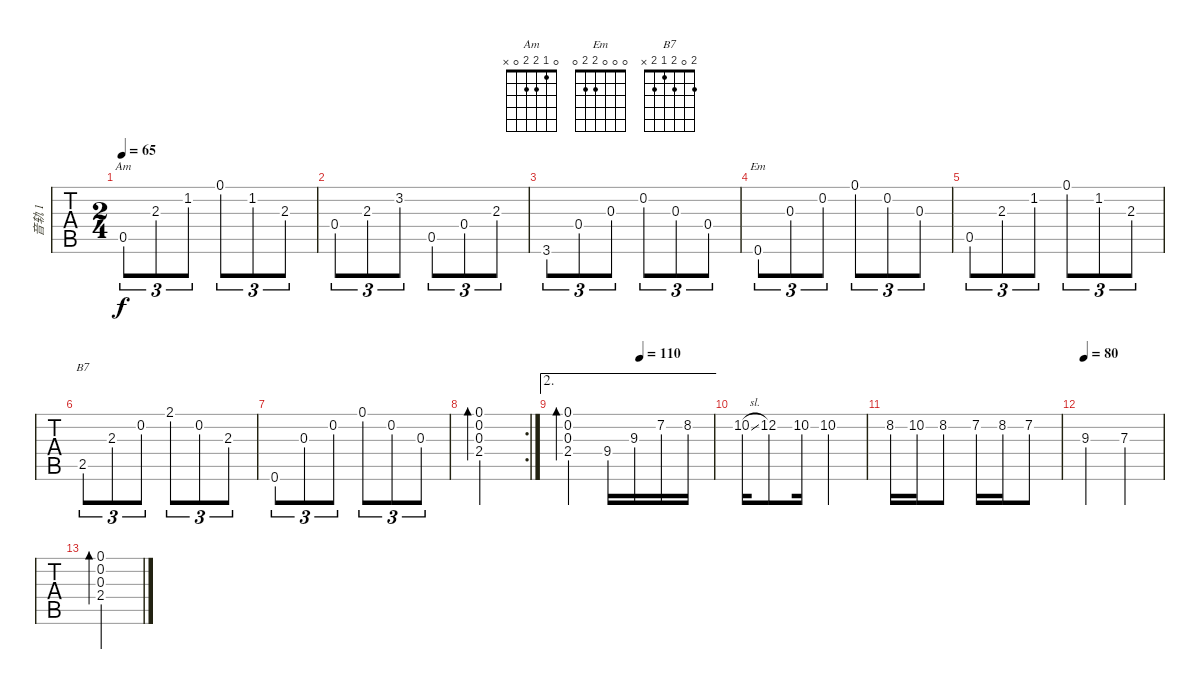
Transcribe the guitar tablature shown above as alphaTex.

\track ("音轨 1" "音轨 1") {instrument acousticguitarsteel}
\staff {tabs}
\tuning (E4 B3 G3 D3 A2 E2) {hide}
\chord ("Am" 0 1 2 2 0 x)
\chord ("Em" 0 0 0 2 2 0)
\chord ("B7" 2 0 2 1 2 x)
\ts (2 4)
\tempo 65
\clef g2
\ks g
0.5.8{tu (3 2) ch "Am" dy f} 2.3.8{tu (3 2)} 1.2.8{tu (3 2)} 0.1.8{tu (3 2)} 1.2.8{tu (3 2)} 2.3.8{tu (3 2)} |
0.4.8{tu (3 2) txt " "} 2.3.8{tu (3 2)} 3.2.8{tu (3 2)} 0.5.8{tu (3 2)} 0.4.8{tu (3 2)} 2.3.8{tu (3 2)} |
3.6.8{tu (3 2)} 0.4.8{tu (3 2)} 0.3.8{tu (3 2)} 0.2.8{tu (3 2)} 0.3.8{tu (3 2)} 0.4.8{tu (3 2)} |
0.6.8{tu (3 2) ch "Em"} 0.3.8{tu (3 2)} 0.2.8{tu (3 2)} 0.1.8{tu (3 2)} 0.2.8{tu (3 2)} 0.3.8{tu (3 2)} |
0.5.8{tu (3 2)} 2.3.8{tu (3 2)} 1.2.8{tu (3 2)} 0.1.8{tu (3 2)} 1.2.8{tu (3 2)} 2.3.8{tu (3 2)} |
2.5.8{tu (3 2) ch "B7"} 2.3.8{tu (3 2)} 0.2.8{tu (3 2)} 2.1.8{tu (3 2)} 0.2.8{tu (3 2)} 2.3.8{tu (3 2)} |
0.6.8{tu (3 2)} 0.3.8{tu (3 2)} 0.2.8{tu (3 2)} 0.1.8{tu (3 2)} 0.2.8{tu (3 2)} 0.3.8{tu (3 2)} |
\rc 2
(0.1 0.2 0.3 2.4).2{bd 240} |
\ae 2
\tempo (110 0.5)
(0.1 0.2 0.3 2.4).4{bd 240} 9.4.16 9.3.16 7.2.16 8.2.16 |
10.2{sl}.16 12.2.8 10.2.16 10.2.4 |
8.2.16 10.2.16 8.2.8 7.2.16 8.2.16 7.2.8 |
\tempo 80
9.3.4 7.3.4 |
(0.1 0.2 0.3 2.4).2{bd 240}
